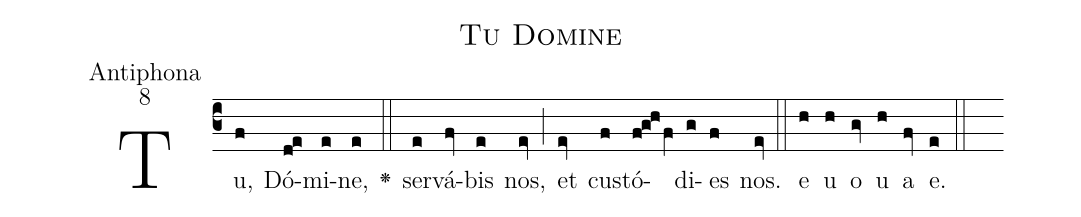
name:Tu Domine;
office-part:Antiphona;
mode:8;
%%
(c3) Tu,(f) Dó(d!e)mi(e)ne,(e) <v>\greheightstar</v>(::) ser(e)vá(fv)bis(e) nos,(ev) (;) et(ev) cu(f)stó(f!g!hfV)di(g)es(f) nos.(ev) (::) e(h) u(h) o(gv) u(h) a(fv) e.(e) (::)
